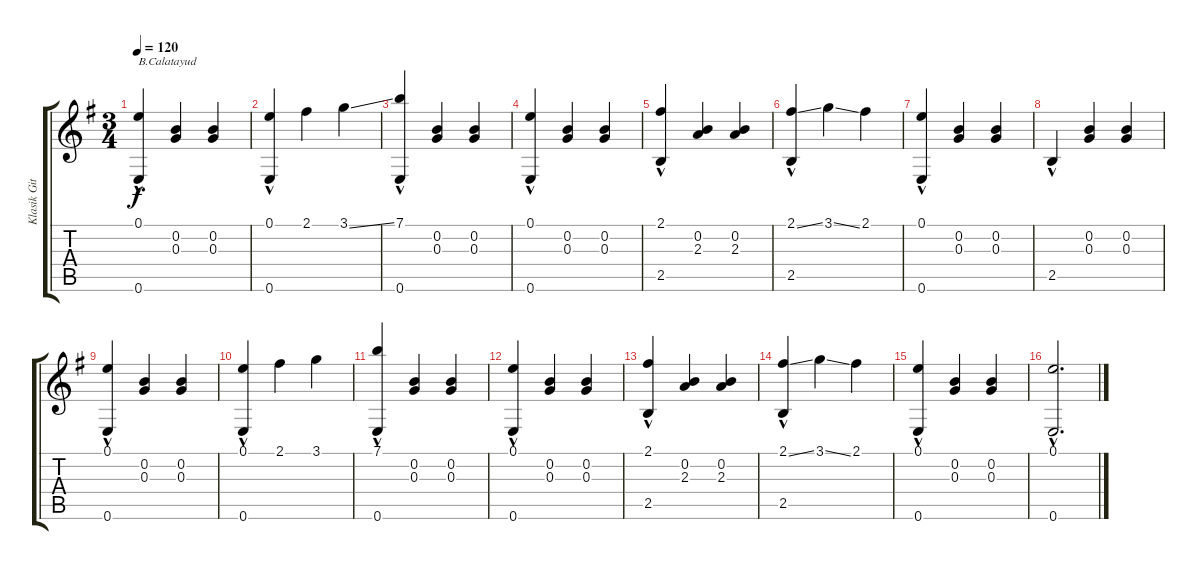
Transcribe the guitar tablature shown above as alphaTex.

\track ("Klasik Gitar" "Klasik Git") {instrument acousticguitarnylon}
\staff {score tabs}
\tuning (E4 B3 G3 D3 A2 E2) {hide}
\ts (3 4)
\tempo 120
\clef g2
\ks g
(0.1{hac} 0.6{hac}).4{txt "B.Calatayud" dy f instrument acousticguitarnylon} (0.2 0.3).4 (0.2 0.3).4 |
(0.1 0.6{hac}).4 2.1.4 3.1{ss}.4 |
(7.1{hac} 0.6{hac}).4 (0.2 0.3).4 (0.2 0.3).4 |
(0.1{hac} 0.6{hac}).4 (0.2 0.3).4 (0.2 0.3).4 |
(2.1{hac} 2.5{hac}).4 (0.2 2.3).4 (0.2 2.3).4 |
(2.1{ss} 2.5{hac}).4 3.1{ss}.4 2.1.4 |
(0.1{hac} 0.6{hac}).4 (0.2 0.3).4 (0.2 0.3).4 |
2.5{hac}.4 (0.2 0.3).4 (0.2 0.3).4 |
(0.1{hac} 0.6{hac}).4 (0.2 0.3).4 (0.2 0.3).4 |
(0.1 0.6{hac}).4 2.1.4 3.1.4 |
(7.1{hac} 0.6{hac}).4 (0.2 0.3).4 (0.2 0.3).4 |
(0.1{hac} 0.6{hac}).4 (0.2 0.3).4 (0.2 0.3).4 |
(2.1{hac} 2.5{hac}).4 (0.2 2.3).4 (0.2 2.3).4 |
(2.1{ss} 2.5{hac}).4 3.1{ss}.4 2.1.4 |
(0.1{hac} 0.6{hac}).4 (0.2 0.3).4 (0.2 0.3).4 |
(0.1{hac} 0.6{hac}).2{d}
